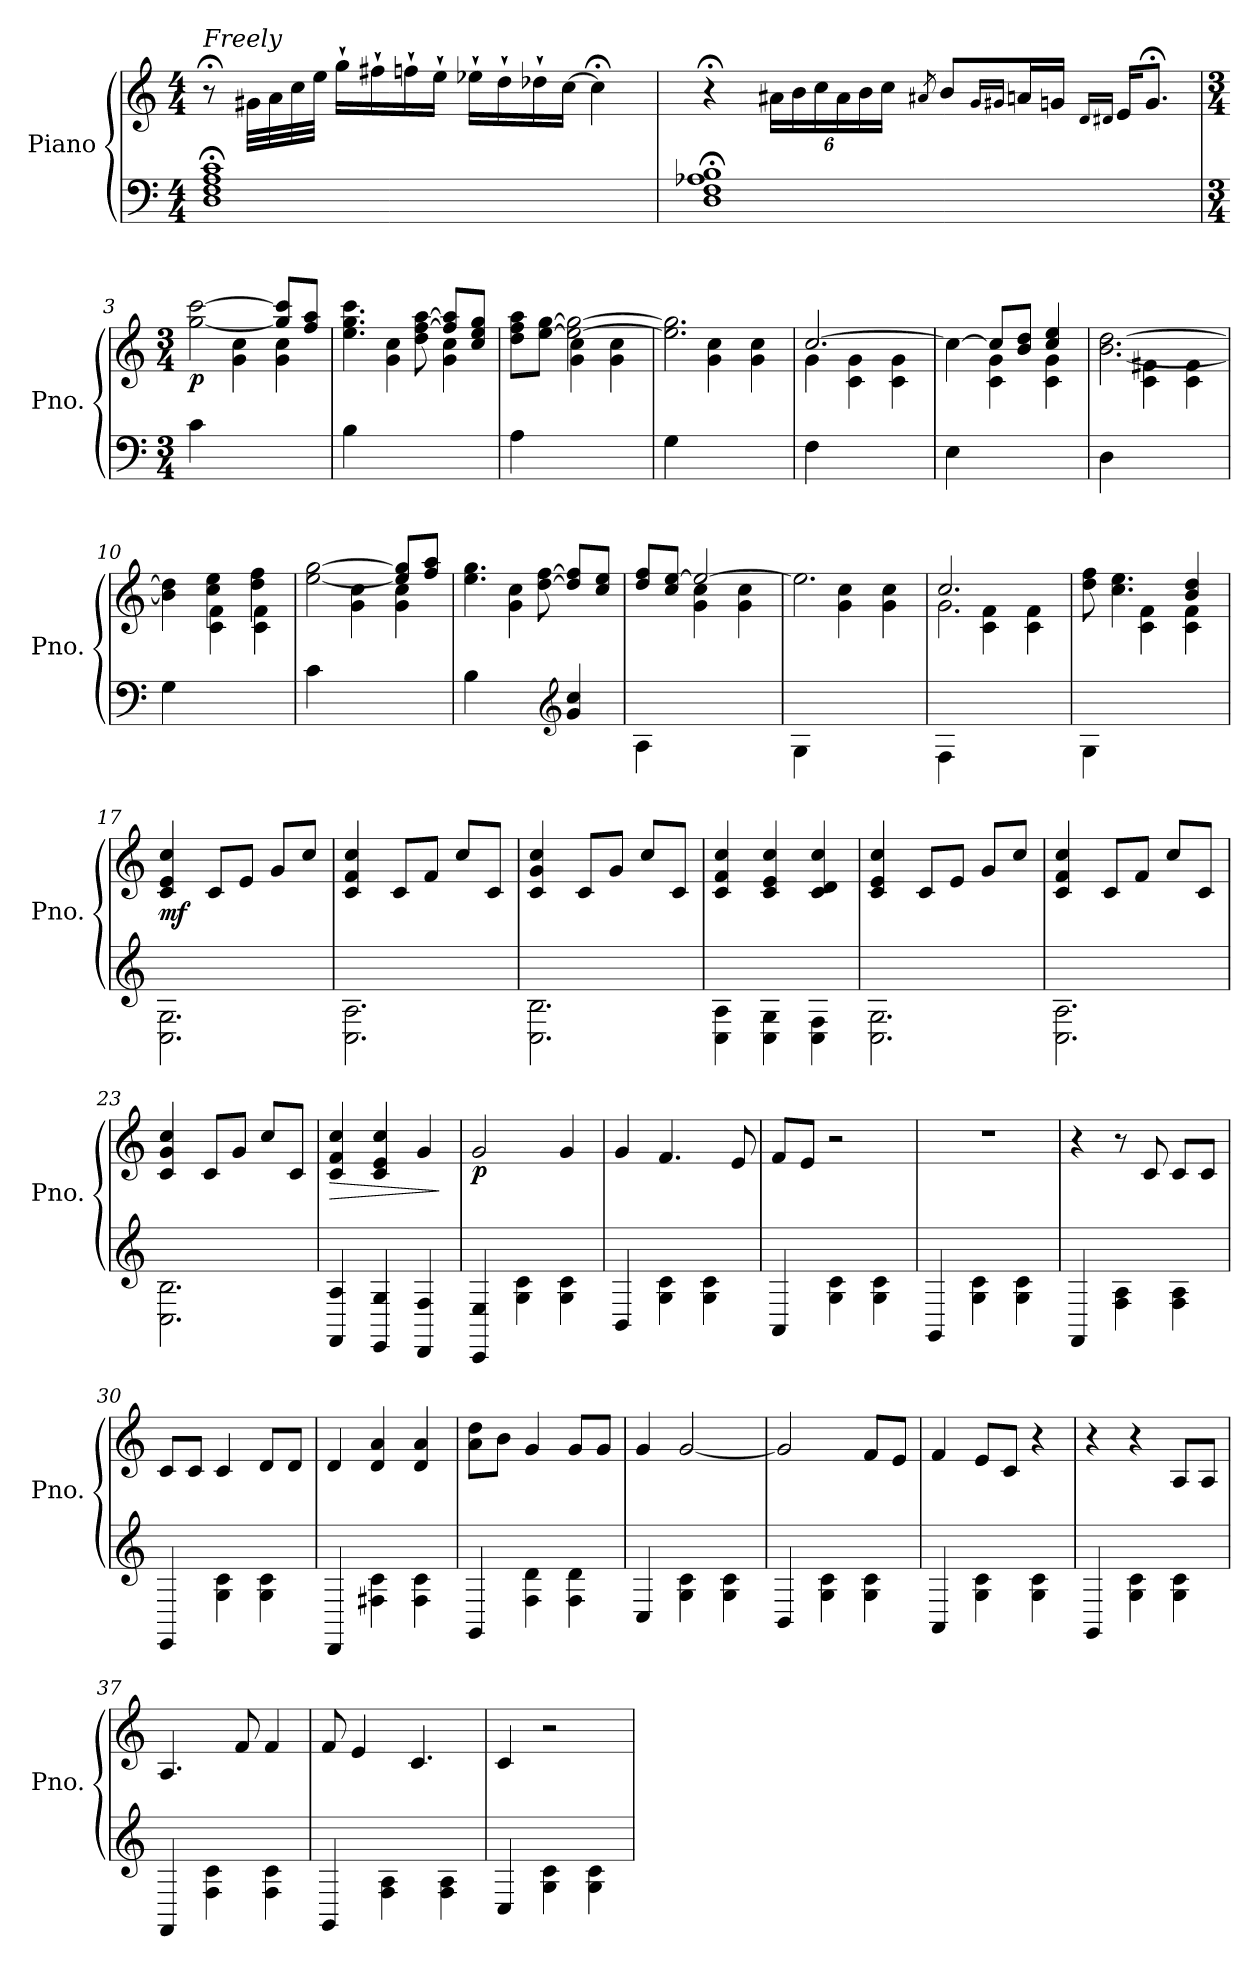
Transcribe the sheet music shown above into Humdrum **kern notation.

**kern	**kern	**dynam
*part1	*part1	*part1
*staff2	*staff1	*staff1/2
*I"Piano	*	*
*I'Pno.	*	*
*clefF4	*clefG2	*
*k[]	*k[]	*
*M4/4	*M4/4	*
*MM70	*MM70	*
=1	=1	=1
!	!LO:TX:a:i:t=Freely	!
1D;< 1F;< 1A;< 1c;<	8r;<	.
.	32g#X\LLL	.
.	32a\	.
.	32cc\	.
.	32ee\JJJ	.
.	16gg`\LL	.
.	16ff#X`\	.
.	16ffn`\	.
.	16ee`\JJ	.
.	16ee-X`\LL	.
.	16dd`\	.
.	16dd-X`\	.
.	[16cc\JJ	.
.	4cc;<\]	.
=2	=2	=2
1D;< 1F;< 1A-X;< 1B;<	4r;<	.
*	*Xbrackettup	*
.	24a#X\LL	.
.	24b\	.
.	24cc\	.
.	24a#\	.
.	24b\	.
.	24cc\JJ	.
.	8qa#X/	.
.	8b/L	.
*	*MM50	*
.	16qg/LL	.
.	16qg#X/JJ	.
.	16an/L	.
.	16gn/JJ	.
.	16qd/LL	.
.	16qd#X/JJ	.
.	16e/KL	.
.	8.g;</J	.
!!LO:LB:g=z
=3	=3	=3
*M3/4	*M3/4	*
*	*MM160	*
*	*^	*
!	!	!	!LO:DY:b
4c\	[2gg\ [2ccc\	4ryy	p
2ryy	.	4g\ 4cc\	.
.	8gg/] 8ccc/]L	4g\ 4cc\	.
.	8ff/ 8aa/J	.	.
=4	=4	=4	=4
4B\	4.ee\ 4.gg\ 4.ccc\	4ryy	.
2ryy	.	4g\ 4cc\	.
.	8dd\ [8ff\ [8aa\	.	.
.	8ff/] 8aa/]L	4g\ 4cc\	.
.	8cc/ 8ee/ 8gg/J	.	.
=5	=5	=5	=5
4A\	8dd\ 8ff\ 8aa\L	4ryy	.
.	[8ee\ [8gg\J	.	.
2ryy	2ee\_ 2gg\_	4g\ 4cc\	.
.	.	4g\ 4cc\	.
=6	=6	=6	=6
4G\	2.ee\] 2.gg\]	4ryy	.
2ryy	.	4g\ 4cc\	.
.	.	4g\ 4cc\	.
=7	=7	=7	=7
*	*	*^	*
4F\	[2.cc/	4g\	4ryy	.
2ryy	.	2ryy	4c\ 4g\	.
.	.	.	4c\ 4g\	.
*	*	*v	*v	*
=8	=8	=8	=8
4E\	4cc\_	4ryy	.
2ryy	8cc/L]	4c\ 4g\	.
.	8b/ 8dd/J	.	.
.	4cc/ 4ee/	4c\ 4g\	.
=9	=9	=9	=9
4D\	[2.b\ [2.dd\	4ryy	.
2ryy	.	4c\ 4f#X\	.
.	.	4c\ 4f#\	.
=10	=10	=10	=10
4G\	4b\] 4dd\]	4ryy	.
2ryy	4cc\ 4ee\	4c\ 4f\	.
.	4dd\ 4ff\	4c\ 4f\	.
!!LO:LB:g=z	!!
=11	=11	=11	=11
4c\	[2ee\ [2gg\	4ryy	.
2ryy	.	4g\ 4cc\	.
.	8ee/] 8gg/]L	4g\ 4cc\	.
.	8ff/ 8aa/J	.	.
=12	=12	=12	=12
4B\	4.ee\ 4.gg\	4ryy	.
4ryy	.	4g\ 4cc\	.
.	[8dd\ [8ff\	.	.
*clefG2	*	*	*
4g/ 4cc/	8dd/] 8ff/]L	4ryy	.
.	8cc/ 8ee/J	.	.
=13	=13	=13	=13
4A\	8dd/ 8ff/L	4ryy	.
.	8cc/ [8ee/J	.	.
2ryy	2ee/_	4g\ 4cc\	.
.	.	4g\ 4cc\	.
=14	=14	=14	=14
4G\	2.ee\]	4ryy	.
2ryy	.	4g\ 4cc\	.
.	.	4g\ 4cc\	.
=15	=15	=15	=15
*	*	*^	*
4F\	2.cc/	2.g\	4ryy	.
2ryy	.	.	4c\ 4f\	.
.	.	.	4c\ 4f\	.
*	*	*v	*v	*
=16	=16	=16	=16
4G\	8dd\ 8ff\	4ryy	.
.	4.cc\ 4.ee\	.	.
2ryy	.	4c\ 4f\	.
.	4b/ 4dd/	4c\ 4f\	.
=17	=17	=17	=17
!	!	!	!LO:DY:b
*	*v	*v	*
2.C\ 2.G\	4c/ 4e/ 4cc/	mf
.	8c/L	.
.	8e/J	.
.	8g/L	.
.	8cc/J	.
=18	=18	=18
2.C\ 2.A\	4c/ 4f/ 4cc/	.
.	8c/L	.
.	8f/J	.
.	8cc/L	.
.	8c/J	.
!!LO:LB:g=z
=19	=19	=19
2.C\ 2.B\	4c/ 4g/ 4cc/	.
.	8c/L	.
.	8g/J	.
.	8cc/L	.
.	8c/J	.
=20	=20	=20
4C\ 4A\	4c/ 4f/ 4cc/	.
4C\ 4G\	4c/ 4e/ 4cc/	.
4C\ 4F\	4c/ 4d/ 4cc/	.
=21	=21	=21
2.C\ 2.G\	4c/ 4e/ 4cc/	.
.	8c/L	.
.	8e/J	.
.	8g/L	.
.	8cc/J	.
=22	=22	=22
2.C\ 2.A\	4c/ 4f/ 4cc/	.
.	8c/L	.
.	8f/J	.
.	8cc/L	.
.	8c/J	.
=23	=23	=23
2.C\ 2.B\	4c/ 4g/ 4cc/	.
.	8c/L	.
.	8g/J	.
.	8cc/L	.
.	8c/J	.
=24	=24	=24
!	!	!LO:HP:b
4FF/ 4A/	4c/ 4f/ 4cc/	>
4EE/ 4G/	4c/ 4e/ 4cc/	.
4DD/ 4F/	4g/	.
.	.	]
=25	=25	=25
!	!	!LO:DY:b
4CC/ 4E/	2g/	p
4G\ 4c\	.	.
4G\ 4c\	4g/	.
=26	=26	=26
4BB/	4g/	.
4G\ 4c\	4.f/	.
4G\ 4c\	.	.
.	8e/	.
=27	=27	=27
4AA/	8f/L	.
.	8e/J	.
4G\ 4c\	2r	.
4G\ 4c\	.	.
!!LO:LB:g=z
=28	=28	=28
4GG/	2.r	.
4G\ 4c\	.	.
4G\ 4c\	.	.
=29	=29	=29
4FF/	4r	.
4F\ 4A\	8r	.
.	8c/	.
4F\ 4A\	8c/L	.
.	8c/J	.
=30	=30	=30
4EE/	8c/L	.
.	8c/J	.
4G\ 4c\	4c/	.
4G\ 4c\	8d/L	.
.	8d/J	.
=31	=31	=31
4DD/	4d/	.
4F#X\ 4c\	4d/ 4a/	.
4F#\ 4c\	4d/ 4a/	.
=32	=32	=32
4GG/	8a\ 8dd\L	.
.	8b\J	.
4F\ 4d\	4g/	.
4F\ 4d\	8g/L	.
.	8g/J	.
=33	=33	=33
4C/	4g/	.
4G\ 4c\	[2g/	.
4G\ 4c\	.	.
=34	=34	=34
4BB/	2g/]	.
4G\ 4c\	.	.
4G\ 4c\	8f/L	.
.	8e/J	.
=35	=35	=35
4AA/	4f/	.
4G\ 4c\	8e/L	.
.	8c/J	.
4G\ 4c\	4r	.
=36	=36	=36
4GG/	4r	.
4G\ 4c\	4r	.
4G\ 4c\	8A/L	.
.	8A/J	.
!!LO:LB:g=z
=37	=37	=37
4FF/	4.A/	.
4F\ 4c\	.	.
.	8f/	.
4F\ 4c\	4f/	.
=38	=38	=38
4GG/	8f/	.
.	4e/	.
4F\ 4A\	.	.
.	4.c/	.
4F\ 4A\	.	.
=39	=39	=39
4C/	4c/	.
4G\ 4c\	2r	.
4G\ 4c\	.	.
=	=	=
*-	*-	*-
